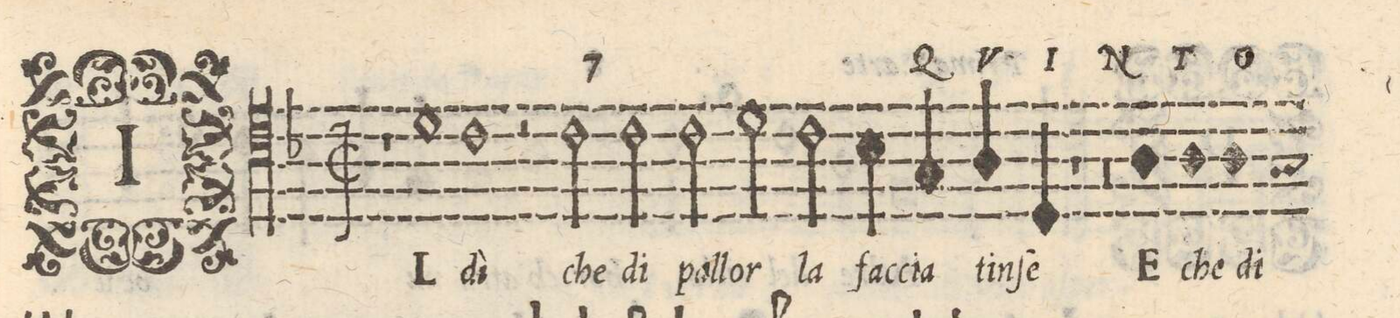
**kern	**text
*I"QVINTO	*
*clefC4	*
*k[b-]	*
*met(C|)	*
*M2/1	*
1r	.
1d	IL
=2-	=2-
1c	dì
2r	.
2c\	che
=3-	=3-
2c\	dì
2c\	pal-
2d\	-lor
2c\	la
=4-	=4-
4B-\	fac-
4G/	-cia
4A\	tin-
4D/	-ſe
1r	.
=5-	=5-
0r	.
=6-	=6-
*col	*
1A	E
1A	che
=7-	=7-
1A	di
*-	*-
